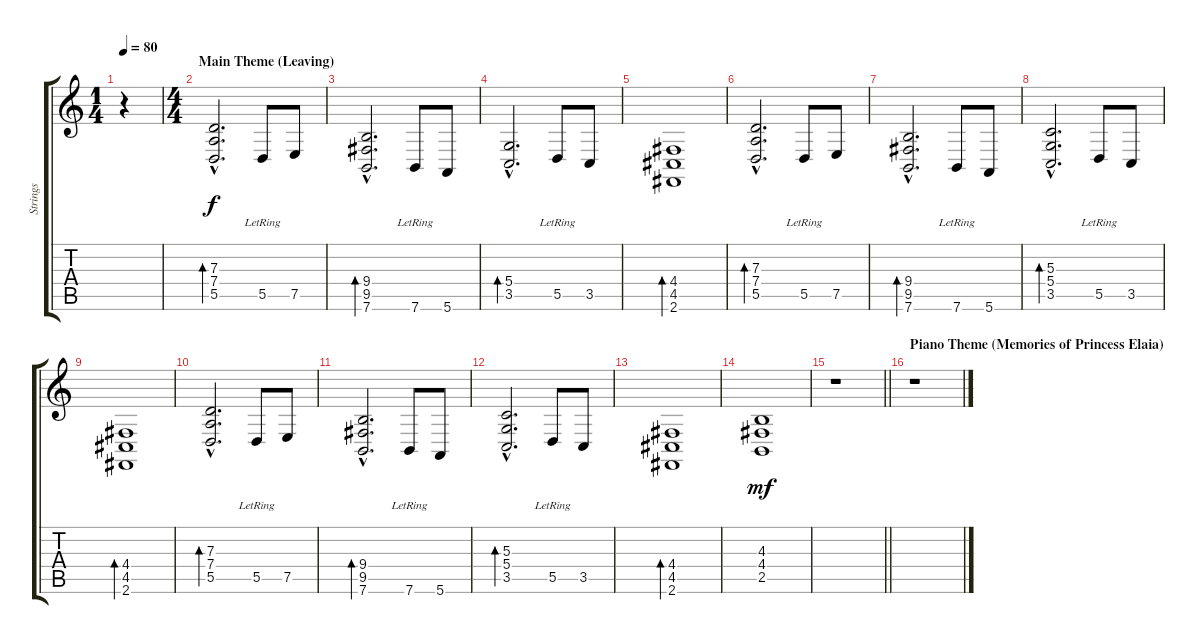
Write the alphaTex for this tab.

\track ("Strings" "Strings") {instrument stringensemble1}
\staff {score tabs}
\tuning (E4 B3 G3 D3 A2 E2) {hide}
\ts (1 4)
\tempo 80
\clef g2
\ks c
r.4{dy f instrument stringensemble1} |
\ts (4 4)
\section ("" "Main Theme (Leaving)")
(7.3{hac} 7.4{hac} 5.5{hac}).2{d bd 240} 5.5{lr}.8 7.5.8 |
(9.4{hac} 9.5{hac} 7.6{hac}).2{d bd 240} 7.6{lr}.8 5.6.8 |
(5.4{hac} 3.5{hac}).2{d bd 240} 5.5{lr}.8 3.5.8 |
(4.4 4.5 2.6).1{bd 240} |
(7.3{hac} 7.4{hac} 5.5{hac}).2{d bd 240} 5.5{lr}.8 7.5.8 |
(9.4{hac} 9.5{hac} 7.6{hac}).2{d bd 240} 7.6{lr}.8 5.6.8 |
(5.3{hac} 5.4{hac} 3.5{hac}).2{d bd 240} 5.5{lr}.8 3.5.8 |
(4.4 4.5 2.6).1{bd 240} |
(7.3{hac} 7.4{hac} 5.5{hac}).2{d bd 240} 5.5{lr}.8 7.5.8 |
(9.4{hac} 9.5{hac} 7.6{hac}).2{d bd 240} 7.6{lr}.8 5.6.8 |
(5.3{hac} 5.4{hac} 3.5{hac}).2{d bd 240} 5.5{lr}.8 3.5.8 |
(4.4 4.5 2.6).1{bd 240} |
(4.3 4.4 2.5).1{dy mf} |
\barLineRight lightlight
r.1 |
\section ("" "Piano Theme (Memories of Princess Elaia)")
r.1
